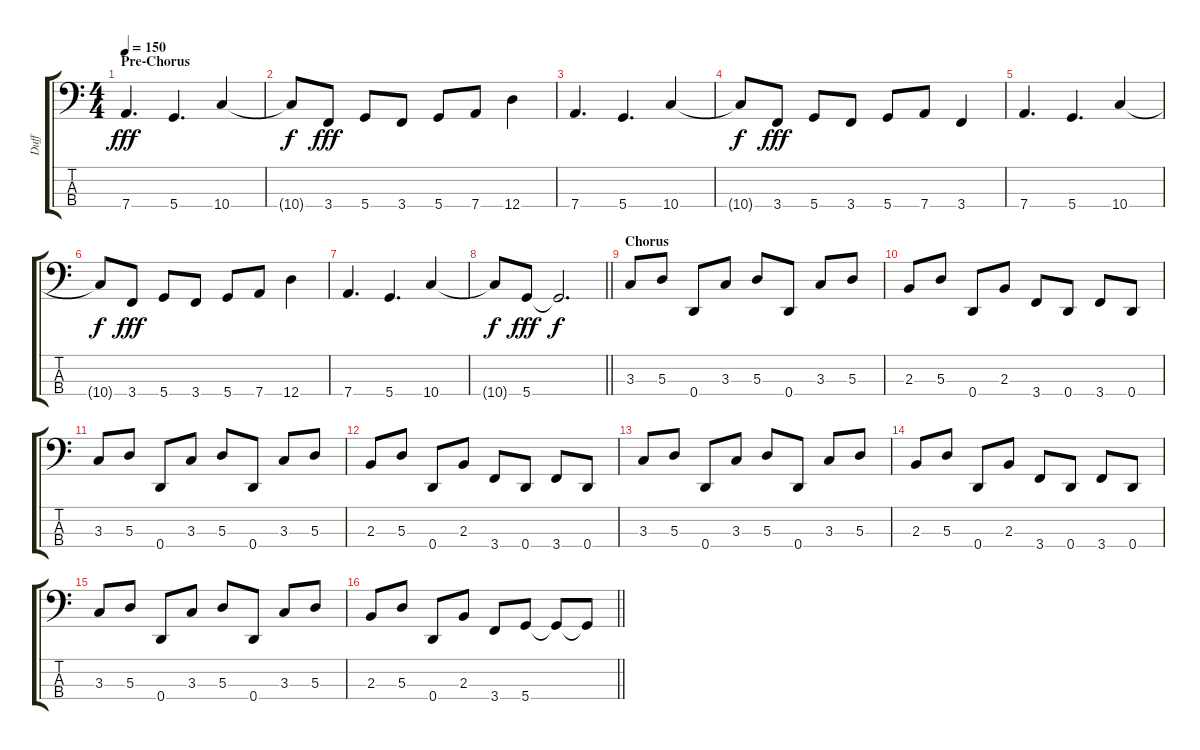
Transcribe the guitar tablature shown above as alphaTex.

\track ("Duff" "Duff") {instrument electricbasspick}
\staff {score tabs}
\tuning (G2 D2 A1 D1) {hide}
\ts (4 4)
\section ("" "Pre-Chorus")
\tempo 150
\clef f4
\ks c
7.4.4{d dy fff} 5.4.4{d} 10.4.4 |
10.4{t}.8{dy f} 3.4.8{dy fff} 5.4.8 3.4.8 5.4.8 7.4.8 12.4.4 |
7.4.4{d} 5.4.4{d} 10.4.4 |
10.4{t}.8{dy f} 3.4.8{dy fff} 5.4.8 3.4.8 5.4.8 7.4.8 3.4.4 |
7.4.4{d} 5.4.4{d} 10.4.4 |
10.4{t}.8{dy f} 3.4.8{dy fff} 5.4.8 3.4.8 5.4.8 7.4.8 12.4.4 |
7.4.4{d} 5.4.4{d} 10.4.4 |
\barLineRight lightlight
10.4{t}.8{dy f} 5.4.8{dy fff} 5.4{t}.2{d dy f} |
\section ("" "Chorus")
3.3.8 5.3.8 0.4.8 3.3.8 5.3.8 0.4.8 3.3.8 5.3.8 |
2.3.8 5.3.8 0.4.8 2.3.8 3.4.8 0.4.8 3.4.8 0.4.8 |
3.3.8 5.3.8 0.4.8 3.3.8 5.3.8 0.4.8 3.3.8 5.3.8 |
2.3.8 5.3.8 0.4.8 2.3.8 3.4.8 0.4.8 3.4.8 0.4.8 |
3.3.8 5.3.8 0.4.8 3.3.8 5.3.8 0.4.8 3.3.8 5.3.8 |
2.3.8 5.3.8 0.4.8 2.3.8 3.4.8 0.4.8 3.4.8 0.4.8 |
3.3.8 5.3.8 0.4.8 3.3.8 5.3.8 0.4.8 3.3.8 5.3.8 |
\barLineRight lightlight
2.3.8 5.3.8 0.4.8 2.3.8 3.4.8 5.4.8 5.4{t}.8 5.4{t}.8
